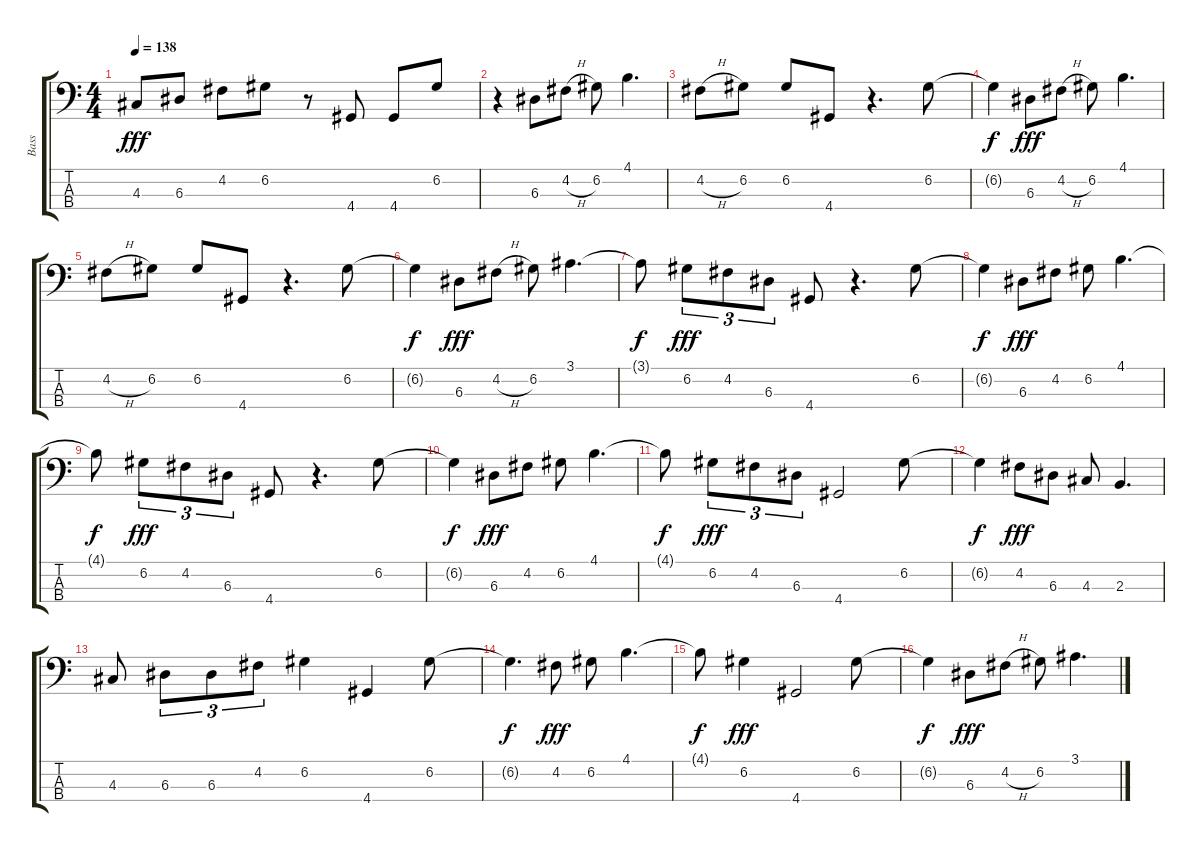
\track ("Bass" "Bass") {instrument fretlessbass}
\staff {score tabs}
\tuning (G2 D2 A1 E1) {hide}
\ts (4 4)
\tempo 138
\clef f4
\ks c
4.3.8{dy fff} 6.3.8 4.2.8 6.2.8 r.8 4.4.8 4.4.8 6.2.8 |
r.4 6.3.8 4.2{h}.8 6.2.8 4.1.4{d} |
4.2{h}.8 6.2.8 6.2.8 4.4.8 r.4{d} 6.2.8 |
6.2{t}.4{dy f} 6.3.8{dy fff} 4.2{h}.8 6.2.8 4.1.4{d} |
4.2{h}.8 6.2.8 6.2.8 4.4.8 r.4{d} 6.2.8 |
6.2{t}.4{dy f} 6.3.8{dy fff} 4.2{h}.8 6.2.8 3.1.4{d} |
3.1{t}.8{dy f} 6.2.8{tu (3 2) dy fff} 4.2.8{tu (3 2)} 6.3.8{tu (3 2)} 4.4.8 r.4{d} 6.2.8 |
6.2{t}.4{dy f} 6.3.8{dy fff} 4.2.8 6.2.8 4.1.4{d} |
4.1{t}.8{dy f} 6.2.8{tu (3 2) dy fff} 4.2.8{tu (3 2)} 6.3.8{tu (3 2)} 4.4.8 r.4{d} 6.2.8 |
6.2{t}.4{dy f} 6.3.8{dy fff} 4.2.8 6.2.8 4.1.4{d} |
4.1{t}.8{dy f} 6.2.8{tu (3 2) dy fff} 4.2.8{tu (3 2)} 6.3.8{tu (3 2)} 4.4.2 6.2.8 |
6.2{t}.4{dy f} 4.2.8{dy fff} 6.3.8 4.3.8 2.3.4{d} |
4.3.8 6.3.8{tu (3 2)} 6.3.8{tu (3 2)} 4.2.8{tu (3 2)} 6.2.4 4.4.4 6.2.8 |
6.2{t}.4{d dy f} 4.2.8{dy fff} 6.2.8 4.1.4{d} |
4.1{t}.8{dy f} 6.2.4{dy fff} 4.4.2 6.2.8 |
6.2{t}.4{dy f} 6.3.8{dy fff} 4.2{h}.8 6.2.8 3.1.4{d}
